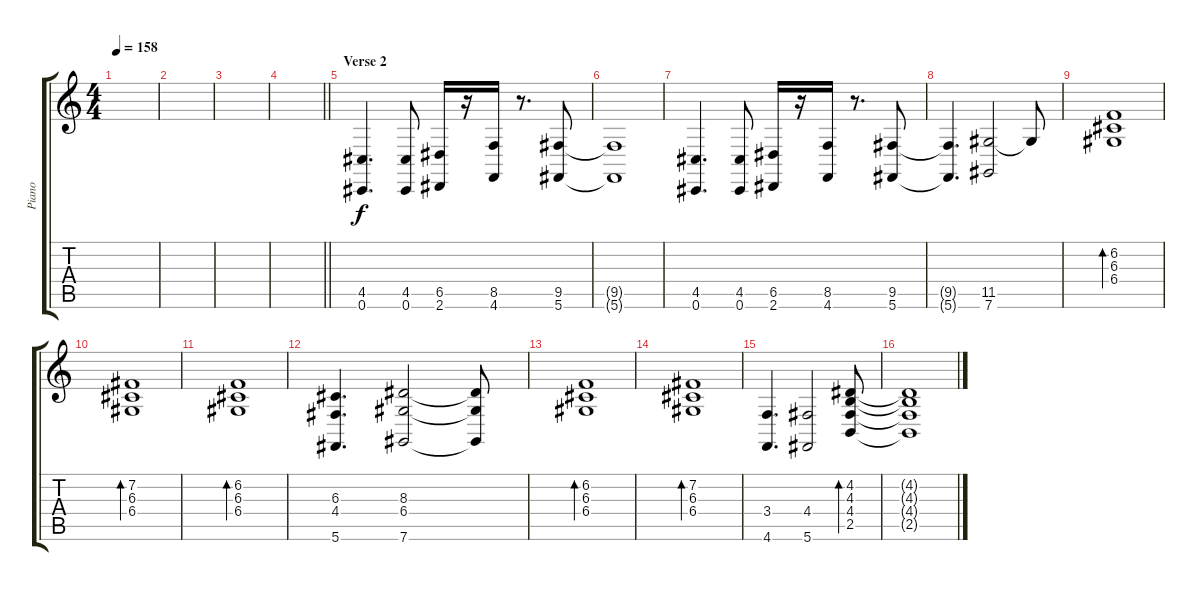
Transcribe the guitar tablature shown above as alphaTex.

\track ("Piano" "Piano") {instrument acousticgrandpiano}
\staff {score tabs}
\tuning (E4 B3 G3 D3 A2 Db2) {hide}
\ts (4 4)
\tempo 158
\clef g2
\ks c
|
|
|
\barLineRight lightlight
|
\section ("" "Verse 2")
(4.5 0.6).4{d} (4.5 0.6).8 (6.5 2.6).16 r.16 (8.5 4.6).16 r.8{d} (9.5 5.6).8 |
(9.5{t} 5.6{t}).1 |
(4.5 0.6).4{d} (4.5 0.6).8 (6.5 2.6).16 r.16 (8.5 4.6).16 r.8{d} (9.5 5.6).8 |
(9.5{t} 5.6{t}).4{d} (11.5 7.6).2 11.5{t}.8 |
(6.2 6.3 6.4).1{bd 120} |
(7.2 6.3 6.4).1{bd 120} |
(6.2 6.3 6.4).1{bd 120} |
(6.3 4.4 5.6).4{d} (8.3 6.4 7.6).2 (8.3{t} 6.4{t} 7.6{t}).8 |
(6.2 6.3 6.4).1{bd 120} |
(7.2 6.3 6.4).1{bd 120} |
(3.4 4.6).4{d} (4.4 5.6).2 (4.2 4.3 4.4 2.5).8{bd 120} |
(4.2{t} 4.3{t} 4.4{t} 2.5{t}).1
